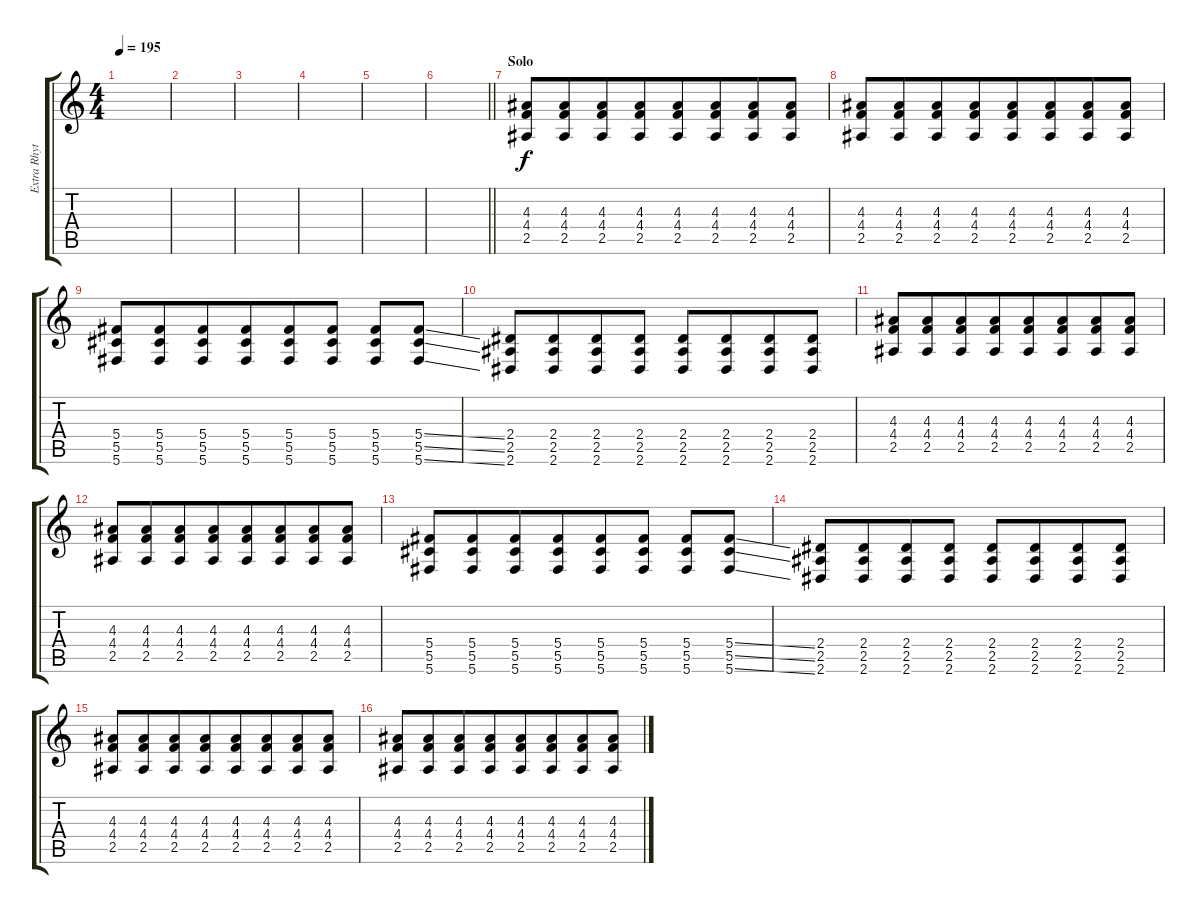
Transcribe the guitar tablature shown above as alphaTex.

\track ("Extra Rhytm Guitar" "Extra Rhyt") {instrument distortionguitar}
\staff {score tabs}
\tuning (Eb4 Bb3 Gb3 Db3 Ab2 Db2) {hide}
\ts (4 4)
\tempo 195
\clef g2
\ks c
|
|
|
|
|
\barLineRight lightlight
|
\section ("" "Solo")
(4.3 4.4 2.5).8{beam merge} (4.3 4.4 2.5).8{beam merge} (4.3 4.4 2.5).8{beam merge} (4.3 4.4 2.5).8{beam merge} (4.3 4.4 2.5).8{beam merge} (4.3 4.4 2.5).8{beam merge} (4.3 4.4 2.5).8{beam merge} (4.3 4.4 2.5).8 |
(4.3 4.4 2.5).8{beam merge} (4.3 4.4 2.5).8{beam merge} (4.3 4.4 2.5).8{beam merge} (4.3 4.4 2.5).8{beam merge} (4.3 4.4 2.5).8{beam merge} (4.3 4.4 2.5).8{beam merge} (4.3 4.4 2.5).8{beam merge} (4.3 4.4 2.5).8 |
(5.4 5.5 5.6).8 (5.4 5.5 5.6).8{beam merge} (5.4 5.5 5.6).8 (5.4 5.5 5.6).8{beam merge} (5.4 5.5 5.6).8 (5.4 5.5 5.6).8 (5.4 5.5 5.6).8 (5.4{ss} 5.5{ss} 5.6{ss}).8 |
(2.4 2.5 2.6).8{beam merge} (2.4 2.5 2.6).8{beam merge} (2.4 2.5 2.6).8 (2.4 2.5 2.6).8 (2.4 2.5 2.6).8 (2.4 2.5 2.6).8{beam merge} (2.4 2.5 2.6).8 (2.4 2.5 2.6).8 |
(4.3 4.4 2.5).8{beam merge} (4.3 4.4 2.5).8{beam merge} (4.3 4.4 2.5).8{beam merge} (4.3 4.4 2.5).8{beam merge} (4.3 4.4 2.5).8{beam merge} (4.3 4.4 2.5).8{beam merge} (4.3 4.4 2.5).8{beam merge} (4.3 4.4 2.5).8 |
(4.3 4.4 2.5).8{beam merge} (4.3 4.4 2.5).8{beam merge} (4.3 4.4 2.5).8{beam merge} (4.3 4.4 2.5).8{beam merge} (4.3 4.4 2.5).8{beam merge} (4.3 4.4 2.5).8{beam merge} (4.3 4.4 2.5).8{beam merge} (4.3 4.4 2.5).8 |
(5.4 5.5 5.6).8 (5.4 5.5 5.6).8{beam merge} (5.4 5.5 5.6).8 (5.4 5.5 5.6).8{beam merge} (5.4 5.5 5.6).8 (5.4 5.5 5.6).8 (5.4 5.5 5.6).8 (5.4{ss} 5.5{ss} 5.6{ss}).8 |
(2.4 2.5 2.6).8{beam merge} (2.4 2.5 2.6).8{beam merge} (2.4 2.5 2.6).8 (2.4 2.5 2.6).8 (2.4 2.5 2.6).8 (2.4 2.5 2.6).8{beam merge} (2.4 2.5 2.6).8 (2.4 2.5 2.6).8 |
(4.3 4.4 2.5).8{beam merge} (4.3 4.4 2.5).8{beam merge} (4.3 4.4 2.5).8{beam merge} (4.3 4.4 2.5).8{beam merge} (4.3 4.4 2.5).8{beam merge} (4.3 4.4 2.5).8{beam merge} (4.3 4.4 2.5).8{beam merge} (4.3 4.4 2.5).8 |
(4.3 4.4 2.5).8{beam merge} (4.3 4.4 2.5).8{beam merge} (4.3 4.4 2.5).8{beam merge} (4.3 4.4 2.5).8{beam merge} (4.3 4.4 2.5).8{beam merge} (4.3 4.4 2.5).8{beam merge} (4.3 4.4 2.5).8{beam merge} (4.3 4.4 2.5).8
